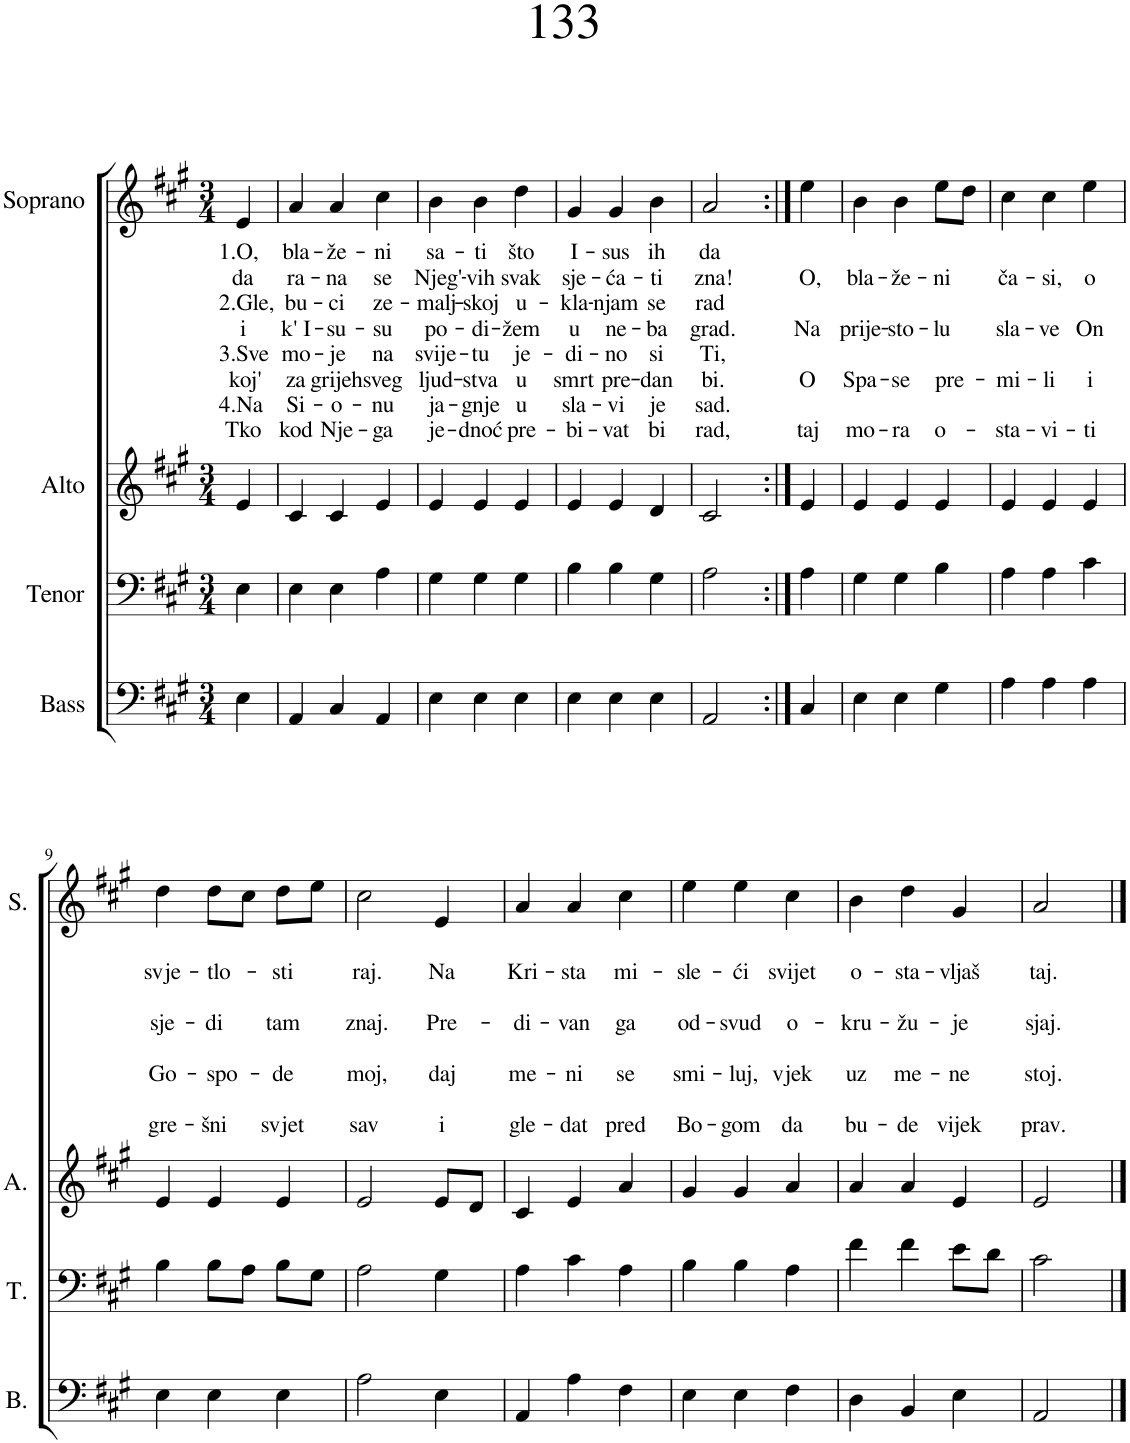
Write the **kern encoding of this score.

**kern	**kern	**kern	**kern	**text	**text	**text	**text	**text	**text	**text	**text
*part4	*part3	*part2	*part1	*part1	*part1	*part1	*part1	*part1	*part1	*part1	*part1
*staff4	*staff3	*staff2	*staff1	*staff1	*staff1	*staff1	*staff1	*staff1	*staff1	*staff1	*staff1
*I"Bass	*I"Tenor	*I"Alto	*I"Soprano	*	*	*	*	*	*	*	*
*I'B.	*I'T.	*I'A.	*I'S.	*	*	*	*	*	*	*	*
*clefF4	*clefF4	*clefG2	*clefG2	*	*	*	*	*	*	*	*
*k[f#c#g#]	*k[f#c#g#]	*k[f#c#g#]	*k[f#c#g#]	*	*	*	*	*	*	*	*
*M3/4	*M3/4	*M3/4	*M3/4	*	*	*	*	*	*	*	*
=1	=1	=1	=1	=1	=1	=1	=1	=1	=1	=1	=1
!	!	!	!	!LO:LY:b	!LO:LY:b	!LO:LY:b	!LO:LY:b	!LO:LY:b	!LO:LY:b	!LO:LY:b	!LO:LY:b
4E\	4E\	4e/	4e/	1.O,	da	2.Gle,	i	3.Sve	koj'	4.Na	Tko
=2	=2	=2	=2	=2	=2	=2	=2	=2	=2	=2	=2
!	!	!	!	!LO:LY:b	!LO:LY:b	!LO:LY:b	!LO:LY:b	!LO:LY:b	!LO:LY:b	!LO:LY:b	!LO:LY:b
4AA/	4E\	4c#/	4a/	bla-	ra-	bu-	k' I-	mo-	za	Si-	kod
!	!	!	!	!LO:LY:b	!LO:LY:b	!LO:LY:b	!LO:LY:b	!LO:LY:b	!LO:LY:b	!LO:LY:b	!LO:LY:b
4C#/	4E\	4c#/	4a/	-že-	-na	-ci	-su-	-je	grijeh	-o-	Nje-
!	!	!	!	!LO:LY:b	!LO:LY:b	!LO:LY:b	!LO:LY:b	!LO:LY:b	!LO:LY:b	!LO:LY:b	!LO:LY:b
4AA/	4A\	4e/	4cc#\	-ni	se	ze-	-su	na	sveg	-nu	-ga
=3	=3	=3	=3	=3	=3	=3	=3	=3	=3	=3	=3
!	!	!	!	!LO:LY:b	!LO:LY:b	!LO:LY:b	!LO:LY:b	!LO:LY:b	!LO:LY:b	!LO:LY:b	!LO:LY:b
4E\	4G#\	4e/	4b\	sa-	Njeg'-	-malj-	po-	svije-	ljud-	ja-	je-
!	!	!	!	!LO:LY:b	!LO:LY:b	!LO:LY:b	!LO:LY:b	!LO:LY:b	!LO:LY:b	!LO:LY:b	!LO:LY:b
4E\	4G#\	4e/	4b\	-ti	-vih	-skoj	-di-	-tu	-stva	-gnje	-dnoć
!	!	!	!	!LO:LY:b	!LO:LY:b	!LO:LY:b	!LO:LY:b	!LO:LY:b	!LO:LY:b	!LO:LY:b	!LO:LY:b
4E\	4G#\	4e/	4dd\	što	svak	u-	-žem	je-	u	u	pre-
=4	=4	=4	=4	=4	=4	=4	=4	=4	=4	=4	=4
!	!	!	!	!LO:LY:b	!LO:LY:b	!LO:LY:b	!LO:LY:b	!LO:LY:b	!LO:LY:b	!LO:LY:b	!LO:LY:b
4E\	4B\	4e/	4g#/	I-	sje-	-kla-	u	-di-	smrt	sla-	-bi-
!	!	!	!	!LO:LY:b	!LO:LY:b	!LO:LY:b	!LO:LY:b	!LO:LY:b	!LO:LY:b	!LO:LY:b	!LO:LY:b
4E\	4B\	4e/	4g#/	-sus	-ća-	-njam	ne-	-no	pre-	-vi	-vat
!	!	!	!	!LO:LY:b	!LO:LY:b	!LO:LY:b	!LO:LY:b	!LO:LY:b	!LO:LY:b	!LO:LY:b	!LO:LY:b
4E\	4G#\	4d/	4b\	ih	-ti	se	-ba	si	-dan	je	bi
=5	=5	=5	=5	=5	=5	=5	=5	=5	=5	=5	=5
!	!	!	!	!LO:LY:b	!LO:LY:b	!LO:LY:b	!LO:LY:b	!LO:LY:b	!LO:LY:b	!LO:LY:b	!LO:LY:b
2AA/	2A\	2c#/	2a/	da	zna!	rad	grad.	Ti,	bi.	sad.	rad,
=6:|!	=6:|!	=6:|!	=6:|!	=6:|!	=6:|!	=6:|!	=6:|!	=6:|!	=6:|!	=6:|!	=6:|!
!	!	!	!	!	!LO:LY:b	!	!LO:LY:b	!	!LO:LY:b	!	!LO:LY:b
4C#/	4A\	4e/	4ee\	.	O,	.	Na	.	O	.	taj
=7	=7	=7	=7	=7	=7	=7	=7	=7	=7	=7	=7
!	!	!	!	!	!LO:LY:b	!	!LO:LY:b	!	!LO:LY:b	!	!LO:LY:b
4E\	4G#\	4e/	4b\	.	bla-	.	prije-	.	Spa-	.	mo-
!	!	!	!	!	!LO:LY:b	!	!LO:LY:b	!	!LO:LY:b	!	!LO:LY:b
4E\	4G#\	4e/	4b\	.	-že-	.	-sto-	.	-se	.	-ra
!	!	!	!	!	!LO:LY:b	!	!LO:LY:b	!	!LO:LY:b	!	!LO:LY:b
4G#\	4B\	4e/	8ee\L	.	-ni	.	-lu	.	pre-	.	o-
.	.	.	8dd\J	.	.	.	.	.	.	.	.
=8	=8	=8	=8	=8	=8	=8	=8	=8	=8	=8	=8
!	!	!	!	!	!LO:LY:b	!	!LO:LY:b	!	!LO:LY:b	!	!LO:LY:b
4A\	4A\	4e/	4cc#\	.	ča-	.	sla-	.	-mi-	.	-sta-
!	!	!	!	!	!LO:LY:b	!	!LO:LY:b	!	!LO:LY:b	!	!LO:LY:b
4A\	4A\	4e/	4cc#\	.	-si,	.	-ve	.	-li	.	-vi-
!	!	!	!	!	!LO:LY:b	!	!LO:LY:b	!	!LO:LY:b	!	!LO:LY:b
4A\	4c#\	4e/	4ee\	.	o	.	On	.	i	.	-ti
!!LO:LB:g=z
=9	=9	=9	=9	=9	=9	=9	=9	=9	=9	=9	=9
!	!	!	!	!	!LO:LY:b	!	!LO:LY:b	!	!LO:LY:b	!	!LO:LY:b
4E\	4B\	4e/	4dd\	.	svje-	.	sje-	.	Go-	.	gre-
!	!	!	!	!	!LO:LY:b	!	!LO:LY:b	!	!LO:LY:b	!	!LO:LY:b
4E\	8B\L	4e/	8dd\L	.	-tlo-	.	-di	.	-spo-	.	-šni
.	8A\J	.	8cc#\J	.	.	.	.	.	.	.	.
!	!	!	!	!	!LO:LY:b	!	!LO:LY:b	!	!LO:LY:b	!	!LO:LY:b
4E\	8B\L	4e/	8dd\L	.	-sti	.	tam	.	-de	.	svjet
.	8G#\J	.	8ee\J	.	.	.	.	.	.	.	.
=10	=10	=10	=10	=10	=10	=10	=10	=10	=10	=10	=10
!	!	!	!	!	!LO:LY:b	!	!LO:LY:b	!	!LO:LY:b	!	!LO:LY:b
2A\	2A\	2e/	2cc#\	.	raj.	.	znaj.	.	moj,	.	sav
!	!	!	!	!	!LO:LY:b	!	!LO:LY:b	!	!LO:LY:b	!	!LO:LY:b
4E\	4G#\	8e/L	4e/	.	Na	.	Pre-	.	daj	.	i
.	.	8d/J	.	.	.	.	.	.	.	.	.
=11	=11	=11	=11	=11	=11	=11	=11	=11	=11	=11	=11
!	!	!	!	!	!LO:LY:b	!	!LO:LY:b	!	!LO:LY:b	!	!LO:LY:b
4AA/	4A\	4c#/	4a/	.	Kri-	.	-di-	.	me-	.	gle-
!	!	!	!	!	!LO:LY:b	!	!LO:LY:b	!	!LO:LY:b	!	!LO:LY:b
4A\	4c#\	4e/	4a/	.	-sta	.	-van	.	-ni	.	-dat
!	!	!	!	!	!LO:LY:b	!	!LO:LY:b	!	!LO:LY:b	!	!LO:LY:b
4F#\	4A\	4a/	4cc#\	.	mi-	.	ga	.	se	.	pred
=12	=12	=12	=12	=12	=12	=12	=12	=12	=12	=12	=12
!	!	!	!	!	!LO:LY:b	!	!LO:LY:b	!	!LO:LY:b	!	!LO:LY:b
4E\	4B\	4g#/	4ee\	.	-sle-	.	od-	.	smi-	.	Bo-
!	!	!	!	!	!LO:LY:b	!	!LO:LY:b	!	!LO:LY:b	!	!LO:LY:b
4E\	4B\	4g#/	4ee\	.	-ći	.	-svud	.	-luj,	.	-gom
!	!	!	!	!	!LO:LY:b	!	!LO:LY:b	!	!LO:LY:b	!	!LO:LY:b
4F#\	4A\	4a/	4cc#\	.	svijet	.	o-	.	vjek	.	da
=13	=13	=13	=13	=13	=13	=13	=13	=13	=13	=13	=13
!	!	!	!	!	!LO:LY:b	!	!LO:LY:b	!	!LO:LY:b	!	!LO:LY:b
4D\	4f#\	4a/	4b\	.	o-	.	-kru-	.	uz	.	bu-
!	!	!	!	!	!LO:LY:b	!	!LO:LY:b	!	!LO:LY:b	!	!LO:LY:b
4BB/	4f#\	4a/	4dd\	.	-sta-	.	-žu-	.	me-	.	-de
!	!	!	!	!	!LO:LY:b	!	!LO:LY:b	!	!LO:LY:b	!	!LO:LY:b
4E\	8e\L	4e/	4g#/	.	-vljaš	.	-je	.	-ne	.	vijek
.	8d\J	.	.	.	.	.	.	.	.	.	.
=14	=14	=14	=14	=14	=14	=14	=14	=14	=14	=14	=14
!	!	!	!	!	!LO:LY:b	!	!LO:LY:b	!	!LO:LY:b	!	!LO:LY:b
2AA/	2c#\	2e/	2a/	.	taj.	.	sjaj.	.	stoj.	.	prav.
==	==	==	==	==	==	==	==	==	==	==	==
*-	*-	*-	*-	*-	*-	*-	*-	*-	*-	*-	*-
